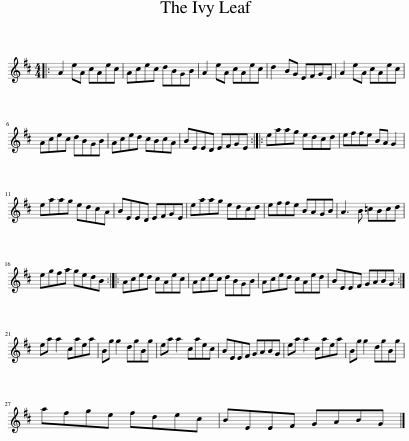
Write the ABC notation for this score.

X:1
L:1/8
M:4/4
I:linebreak $
K:D
V:1 treble
V:1
|: A2 eA cAec | Acec dBGB | A2 eA cAec | d2 BG EFGE | A2 eA cAec |$ %5
 Acec dBGB | Aced cBcA | BEED EFGE :: eaag edcd | effe BA G2 |$ %10
 eaag edcA | BEED EFGE | eaag edcd | effe BAGB | A3 B =cBcd |$ %15
 egfa gedB :: Aced cAec | Acec dBGB | Aced cAed | BEEF GABG :|$ %20
 ea a2 caea | Bg g2 dgBg | ea a2 caec | BEEF GABG | ea a2 caea | %25
 Bg g2 dgBg |$ afge fdec | BEEF GABG |] %28
